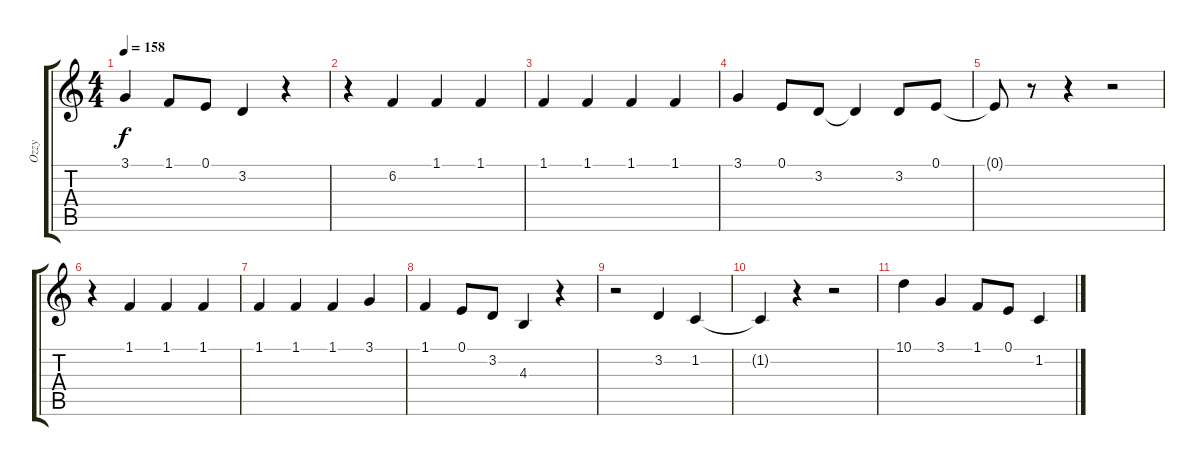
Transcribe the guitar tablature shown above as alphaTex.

\track ("Ozzy" "Ozzy") {instrument lead2sawtooth}
\staff {score tabs}
\tuning (E4 B3 G3 D3 A2 E2) {hide}
\ts (4 4)
\tempo 158
\clef g2
\ks c
3.1.4{dy f} 1.1.8 0.1.8 3.2.4 r.4 |
r.4 6.2.4 1.1.4 1.1.4 |
1.1.4 1.1.4 1.1.4 1.1.4 |
3.1.4 0.1.8 3.2.8 3.2{t}.4 3.2.8 0.1.8 |
0.1{t}.8 r.8 r.4 r.2 |
r.4 1.1.4 1.1.4 1.1.4 |
1.1.4 1.1.4 1.1.4 3.1.4 |
1.1.4 0.1.8 3.2.8 4.3.4 r.4 |
r.2 3.2.4 1.2.4 |
1.2{t}.4 r.4 r.2 |
10.1.4 3.1.4 1.1.8 0.1.8 1.2.4
